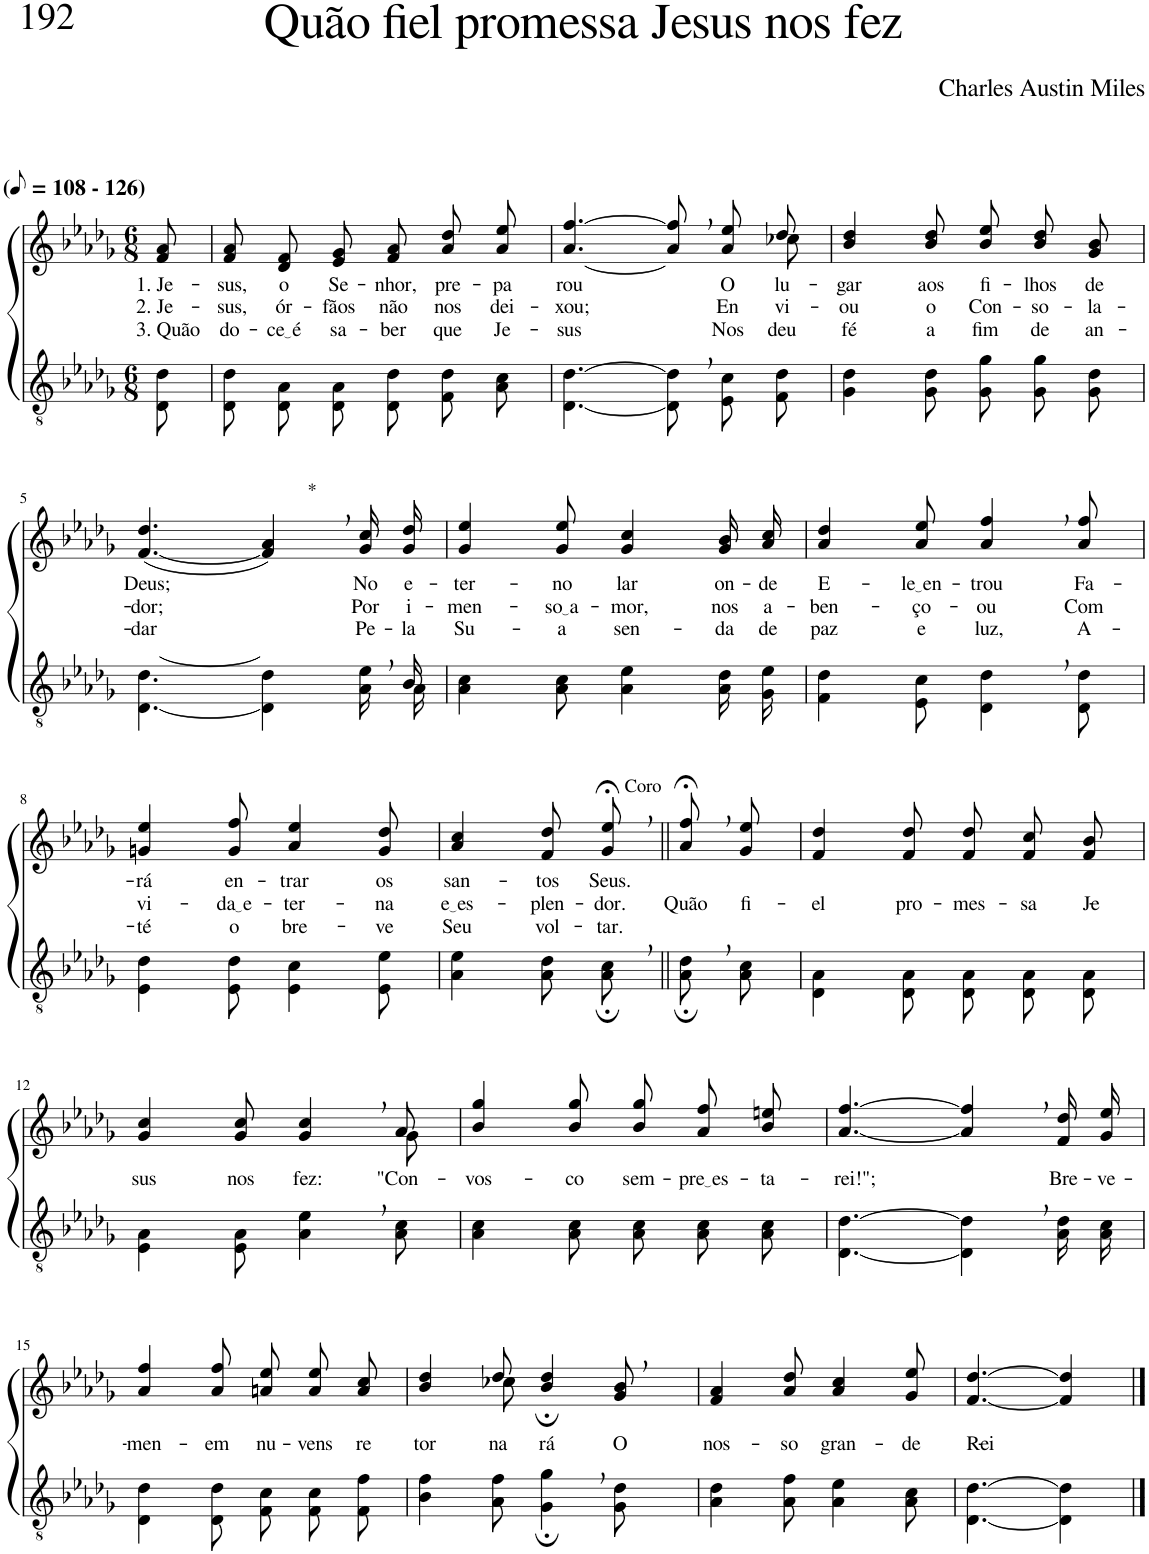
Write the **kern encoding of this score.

**kern	**kern	**text	**text	**text
*part2	*part1	*part1	*part1	*part1
*staff2	*staff1	*staff1	*staff1	*staff1
*I"Parte III e IV	*I"Parte I e II	*	*	*
*clefGv2	*clefG2	*	*	*
*Trd3c5	*Trd3c5	*	*	*
*k[b-e-a-d-g-]	*k[b-e-a-d-g-]	*	*	*
*M6/8	*M6/8	*	*	*
*MM54	*MM54	*	*	*
=1	=1	=1	=1	=1
!	!LO:TX:a:B:t=(	!	!	!
!	!LO:TX:a:B:t=- 126)	!	!	!
!	!	!LO:LY:b	!LO:LY:b	!LO:LY:b
8D-\ 8d-\	8f/ 8a-/	1. Je-	2. Je-	3. Quão
=2	=2	=2	=2	=2
!	!	!LO:LY:b	!LO:LY:b	!LO:LY:b
8D-/ 8d-/L	8f/ 8a-/L	-sus,	-sus,	do-
!	!	!LO:LY:b	!LO:LY:b	!LO:LY:b
8D-/ 8A-/	8d-/ 8f/	o	ór-	ce é
!	!	!LO:LY:b	!LO:LY:b	!LO:LY:b
8D-/ 8A-/J	8e-/ 8g-/J	Se-	-fãos	sa-
!	!	!LO:LY:b	!LO:LY:b	!LO:LY:b
8D-/ 8d-/L	8f\ 8a-\L	-nhor,	não	-ber
!	!	!LO:LY:b	!LO:LY:b	!LO:LY:b
8F/ 8d-/	8a-\ 8dd-\	pre-	nos	que
!	!	!LO:LY:b	!LO:LY:b	!LO:LY:b
8A-/ 8c/J	8a-\ 8ee-\J	-pa	dei-	Je-
=3	=3	=3	=3	=3
!	!	!LO:LY:b	!LO:LY:b	!LO:LY:b
*	*^	*	*	*
[4.D-\ [4.d-\	[4.a-/ [4.ff/	8ryy	rou	-xou;	-sus
*	*v	*v	*	*	*
8D-],/ 8d-],/L	8a-],\ 8ff],\L	.	.	.
!	!	!LO:LY:b	!LO:LY:b	!LO:LY:b
8E-/ 8c/	8a-\ 8ee-\	O	En-	Nos
*	*^	*	*	*
!	!	!	!LO:LY:b	!LO:LY:b	!LO:LY:b
8F/ 8d-/J	8dd-\J	8cc-X\	lu-	-vi-	deu
=4	=4	=4	=4	=4	=4
!	!	!	!LO:LY:b	!LO:LY:b	!LO:LY:b
*	*v	*v	*	*	*
4G-\ 4d-\	4b-/ 4dd-/	-gar	ou	fé
!	!	!LO:LY:b	!LO:LY:b	!LO:LY:b
8G-\ 8d-\	8b-/ 8dd-/	aos	o	a
!	!	!LO:LY:b	!LO:LY:b	!LO:LY:b
8G-\ 8g-\L	8b-\ 8ee-\L	fi-	Con-	fim
!	!	!LO:LY:b	!LO:LY:b	!LO:LY:b
8G-\ 8g-\	8b-\ 8dd-\	-lhos	-so-	de
!	!	!LO:LY:b	!LO:LY:b	!LO:LY:b
8G-\ 8d-\J	8g-\ 8b-\J	de	-la-	an-
!!LO:LB:g=z
=5	=5	=5	=5	=5
*^	*	*	*	*
!	!	!	!LO:LY:b	!LO:LY:b	!LO:LY:b
2ryy	[4.D-\ [4.d-\	([4.f/ 4.dd-/	Deus;	-dor;	-dar
!	!	!LO:TX:a:t=*	!	!	!
.	4D-\] 4d-\]	4f/], 4a-/,)	.	.	.
8.ryy	.	.	.	.	.
!	!	!	!LO:LY:b	!LO:LY:b	!LO:LY:b
.	16A-/ 16e-/LL	16g-\ 16cc\LL	No	Por	Pe-
!	!	!	!LO:LY:b	!LO:LY:b	!LO:LY:b
16B-/	16A-/JJ	16g-\ 16dd-\JJ	e-	i-	-la
=6	=6	=6	=6	=6	=6
!	!	!	!LO:LY:b	!LO:LY:b	!LO:LY:b
*v	*v	*	*	*	*
4A-\ 4c\	4g-/ 4ee-/	-ter-	-men-	Su-
!	!	!LO:LY:b	!LO:LY:b	!LO:LY:b
8A-\ 8c\	8g-/ 8ee-/	-no	so a	-a
!	!	!LO:LY:b	!LO:LY:b	!LO:LY:b
4A-\ 4e-\	4g-/ 4cc/	lar	-mor,	sen-
!	!	!LO:LY:b	!LO:LY:b	!LO:LY:b
16A-\ 16d-\LL	16g-/ 16b-/LL	on-	nos	-da
!	!	!LO:LY:b	!LO:LY:b	!LO:LY:b
16G-\ 16e-\JJ	16a-/ 16cc/JJ	-de	a-	de
=7	=7	=7	=7	=7
!	!	!LO:LY:b	!LO:LY:b	!LO:LY:b
4F\ 4d-\	4a-/ 4dd-/	E-	-ben-	paz
!	!	!LO:LY:b	!LO:LY:b	!LO:LY:b
8E-\ 8c\	8a-/ 8ee-/	le en	-ço-	e
!	!	!LO:LY:b	!LO:LY:b	!LO:LY:b
4D-\, 4d-\,	4a-/, 4ff/,	-trou	-ou	luz,
!	!	!LO:LY:b	!LO:LY:b	!LO:LY:b
8D-\ 8d-\	8a-/ 8ff/	Fa-	Com	A-
!!LO:LB:g=z
=8	=8	=8	=8	=8
!	!	!LO:LY:b	!LO:LY:b	!LO:LY:b
4E-\ 4d-\	4gn/ 4ee-/	-rá	vi-	-té
!	!	!LO:LY:b	!LO:LY:b	!LO:LY:b
8E-\ 8d-\	8g/ 8ff/	en-	da e	o
!	!	!LO:LY:b	!LO:LY:b	!LO:LY:b
4E-\ 4c\	4a-/ 4ee-/	-trar	-ter-	bre-
!	!	!LO:LY:b	!LO:LY:b	!LO:LY:b
8E-\ 8e-\	8g/ 8dd-/	os	-na	-ve
=9	=9	=9	=9	=9
!	!	!LO:LY:b	!LO:LY:b	!LO:LY:b
4A-\ 4e-\	4a-/ 4cc/	san-	e es	Seu
!	!	!LO:LY:b	!LO:LY:b	!LO:LY:b
8A-\ 8d-\	8f/ 8dd-/	-tos	-plen-	vol-
!	!	!LO:LY:b	!LO:LY:b	!LO:LY:b
8A-\;, 8c\;,	8g-/;<, 8ee-/;<,	Seus.	-dor.	-tar.
=10||	=10||	=10||	=10||	=10||
!	!LO:TX:a:t=Coro	!	!	!
!	!	!	!LO:LY:b	!
8A-;,\ 8d-;,\L	8a-;<,\ 8ff;<,\L	.	Quão	.
!	!	!	!LO:LY:b	!
8A-\ 8c\J	8g-\ 8ee-\J	.	fi-	.
=11	=11	=11	=11	=11
!	!	!	!LO:LY:b	!
4D-\ 4A-\	4f/ 4dd-/	.	-el	.
!	!	!	!LO:LY:b	!
8D-\ 8A-\	8f/ 8dd-/	.	pro-	.
!	!	!	!LO:LY:b	!
8D-/ 8A-/L	8f/ 8dd-/L	.	-mes-	.
!	!	!	!LO:LY:b	!
8D-/ 8A-/	8f/ 8cc/	.	-sa	.
!	!	!	!LO:LY:b	!
8D-/ 8A-/J	8f/ 8b-/J	.	Je-	.
!!LO:LB:g=z
=12	=12	=12	=12	=12
!	!	!LO:LY:b	!	!
*	*^	*	*	*
4E-\ 4A-\	4g-/ 4cc/	8ryy	sus	.	.
!	!	!	!LO:LY:b	!	!
*	*v	*v	*	*	*
8E-\ 8A-\	8g-/ 8cc/	nos	.	.
!	!	!LO:LY:b	!	!
4A-\, 4e-\,	4g-/, 4cc/,	fez:	.	.
*	*^	*	*	*
!	!	!	!LO:LY:b	!	!
8A-\ 8c\	8a-/	8g-\	"Con-	.	.
=13	=13	=13	=13	=13	=13
!	!	!	!LO:LY:b	!	!
*	*v	*v	*	*	*
4A-\ 4c\	4b-/ 4gg-/	-vos-	.	.
!	!	!LO:LY:b	!	!
8A-\ 8c\	8b-/ 8gg-/	-co	.	.
!	!	!LO:LY:b	!	!
8A-\ 8c\L	8b-\ 8gg-\L	sem-	.	.
!	!	!LO:LY:b	!	!
8A-\ 8c\	8a-\ 8ff\	pre es	.	.
!	!	!LO:LY:b	!	!
8A-\ 8c\J	8b-\ 8een\J	-ta-	.	.
=14	=14	=14	=14	=14
!	!	!LO:LY:b	!	!
[4.D-\ [4.d-\	[4.a-/ [4.ff/	-rei!";	.	.
4D-\], 4d-\],	4a-/], 4ff/],	.	.	.
!	!	!LO:LY:b	!	!
16A-\ 16d-\LL	16f\ 16dd-\LL	Bre-	.	.
!	!	!LO:LY:b	!	!
16A-\ 16c\JJ	16g-\ 16ee-\JJ	-ve-	.	.
!!LO:LB:g=z
=15	=15	=15	=15	=15
!	!	!LO:LY:b	!	!
4D-\ 4d-\	4a-/ 4ff/	-men-	.	.
!	!	!LO:LY:b	!	!
8D-\ 8d-\	8a-/ 8ff/	-em	.	.
!	!	!LO:LY:b	!	!
8F\ 8c\L	8an\ 8ee-\L	nu-	.	.
!	!	!LO:LY:b	!	!
8F\ 8c\	8a\ 8ee-\	-vens	.	.
!	!	!LO:LY:b	!	!
8F\ 8f\J	8a\ 8cc\J	re-	.	.
=16	=16	=16	=16	=16
*	*^	*	*	*
!	!	!	!LO:LY:b	!	!
4B-\ 4f\	4ryy	4b-/ 4dd-/	-tor-	.	.
!	!	!	!LO:LY:b	!	!
8A-\ 8f\	8cc-X\	8dd-/	-na-	.	.
!	!	!	!LO:LY:b	!	!
4G-\;, 4g-\;,	4.ryy	4b-/; 4dd-/;	-rá	.	.
!	!	!	!LO:LY:b	!	!
8G-\ 8d-\	.	8g-/ 8b-/	O	.	.
=17	=17	=17	=17	=17	=17
!	!	!	!LO:LY:b	!	!
*	*v	*v	*	*	*
4A-\ 4d-\	4f/ 4a-/	nos-	.	.
!	!	!LO:LY:b	!	!
8A-\ 8f\	8a-/ 8dd-/	-so	.	.
!	!	!LO:LY:b	!	!
4A-\ 4e-\	4a-/ 4cc/	gran-	.	.
!	!	!LO:LY:b	!	!
8A-\ 8c\	8g-/ 8ee-/	-de	.	.
=18	=18	=18	=18	=18
!	!	!LO:LY:b	!	!
[4.D-\ [4.d-\	[4.f/ [4.dd-/	Rei-	.	.
4D-\] 4d-\]	4f/] 4dd-/]	.	.	.
==	==	==	==	==
*-	*-	*-	*-	*-
